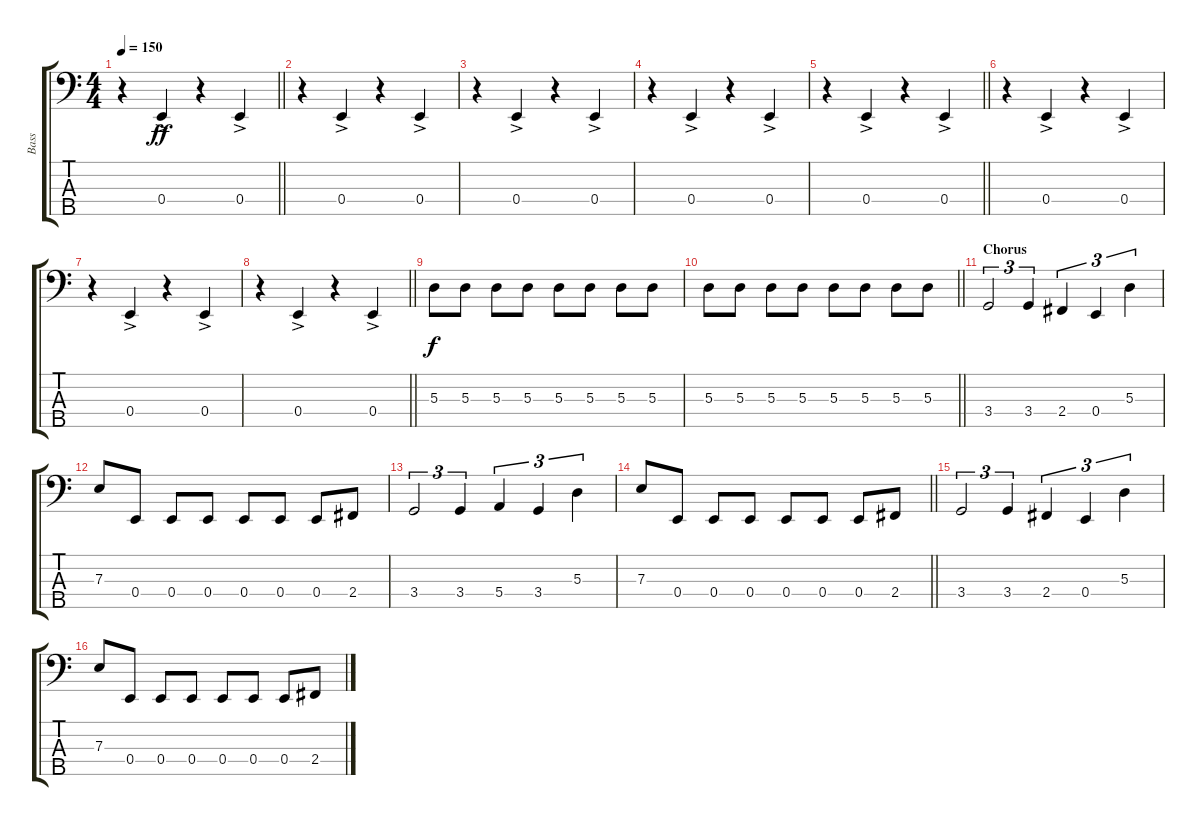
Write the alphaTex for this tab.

\track ("Bass" "Bass") {instrument electricbassfinger}
\staff {score tabs}
\tuning (G2 D2 A1 E1 B0) {hide}
\ts (4 4)
\tempo 150
\clef f4
\barLineRight lightlight
\ks c
r.4{dy ff} 0.4{ac}.4 r.4 0.4{ac}.4 |
\section ("" "")
r.4 0.4{ac}.4 r.4 0.4{ac}.4 |
r.4 0.4{ac}.4 r.4 0.4{ac}.4 |
r.4 0.4{ac}.4 r.4 0.4{ac}.4 |
\barLineRight lightlight
r.4 0.4{ac}.4 r.4 0.4{ac}.4 |
\section ("" "")
r.4 0.4{ac}.4 r.4 0.4{ac}.4 |
r.4 0.4{ac}.4 r.4 0.4{ac}.4 |
\barLineRight lightlight
r.4 0.4{ac}.4 r.4 0.4{ac}.4 |
\section ("" "")
5.3.8{dy f} 5.3.8 5.3.8 5.3.8 5.3.8 5.3.8 5.3.8 5.3.8 |
\barLineRight lightlight
5.3.8 5.3.8 5.3.8 5.3.8 5.3.8 5.3.8 5.3.8 5.3.8 |
\section ("" "Chorus")
3.4.2{tu (3 2)} 3.4.4{tu (3 2)} 2.4.4{tu (3 2)} 0.4.4{tu (3 2)} 5.3.4{tu (3 2)} |
7.3.8 0.4.8 0.4.8 0.4.8 0.4.8 0.4.8 0.4.8 2.4.8 |
3.4.2{tu (3 2)} 3.4.4{tu (3 2)} 5.4.4{tu (3 2)} 3.4.4{tu (3 2)} 5.3.4{tu (3 2)} |
\barLineRight lightlight
7.3.8 0.4.8 0.4.8 0.4.8 0.4.8 0.4.8 0.4.8 2.4.8 |
\section ("" "")
3.4.2{tu (3 2)} 3.4.4{tu (3 2)} 2.4.4{tu (3 2)} 0.4.4{tu (3 2)} 5.3.4{tu (3 2)} |
7.3.8 0.4.8 0.4.8 0.4.8 0.4.8 0.4.8 0.4.8 2.4.8
